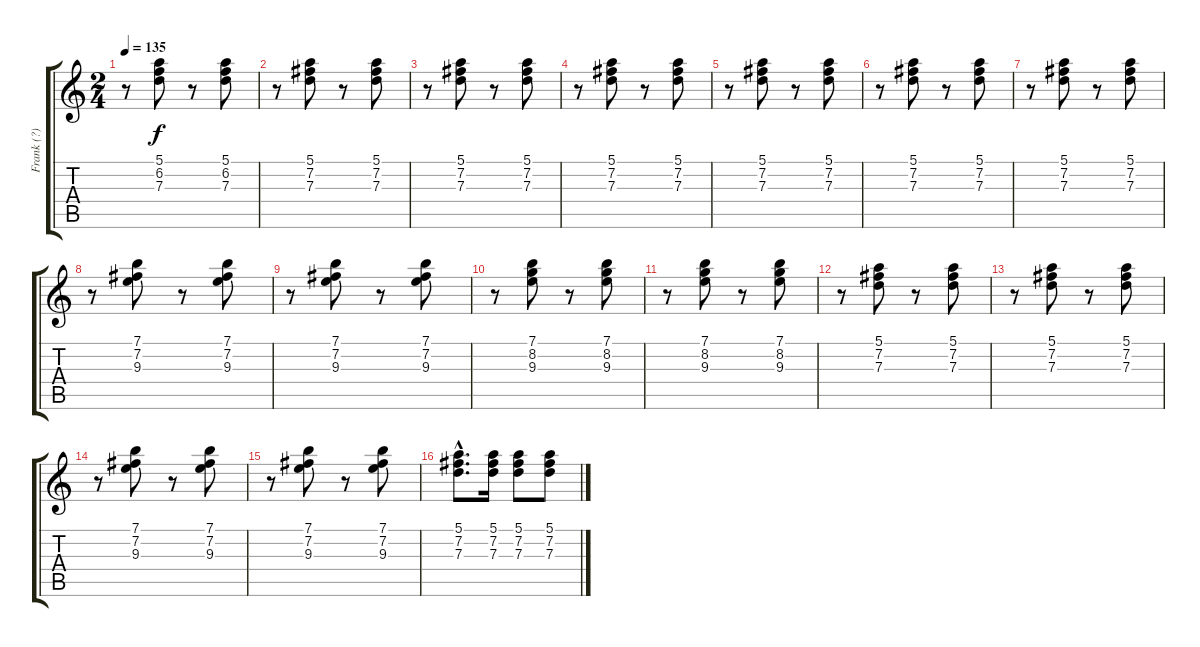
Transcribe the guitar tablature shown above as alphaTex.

\track ("Frank (?)" "Frank (?)") {instrument electricguitarjazz}
\staff {score tabs}
\tuning (E4 B3 G3 D3 A2 E2) {hide}
\ts (2 4)
\tempo 135
\clef g2
\ks c
r.8{dy f} (5.1 6.2 7.3).8 r.8 (5.1 6.2 7.3).8 |
r.8 (5.1 7.2 7.3).8 r.8 (5.1 7.2 7.3).8 |
r.8 (5.1 7.2 7.3).8 r.8 (5.1 7.2 7.3).8 |
r.8 (5.1 7.2 7.3).8 r.8 (5.1 7.2 7.3).8 |
r.8 (5.1 7.2 7.3).8 r.8 (5.1 7.2 7.3).8 |
r.8 (5.1 7.2 7.3).8 r.8 (5.1 7.2 7.3).8 |
r.8 (5.1 7.2 7.3).8 r.8 (5.1 7.2 7.3).8 |
r.8 (7.1 7.2 9.3).8 r.8 (7.1 7.2 9.3).8 |
r.8 (7.1 7.2 9.3).8 r.8 (7.1 7.2 9.3).8 |
r.8 (7.1 8.2 9.3).8 r.8 (7.1 8.2 9.3).8 |
r.8 (7.1 8.2 9.3).8 r.8 (7.1 8.2 9.3).8 |
r.8 (5.1 7.2 7.3).8 r.8 (5.1 7.2 7.3).8 |
r.8 (5.1 7.2 7.3).8 r.8 (5.1 7.2 7.3).8 |
r.8 (7.1 7.2 9.3).8 r.8 (7.1 7.2 9.3).8 |
r.8 (7.1 7.2 9.3).8 r.8 (7.1 7.2 9.3).8 |
(5.1{hac} 7.2{hac} 7.3{hac}).8{d} (5.1 7.2 7.3).16 (5.1 7.2 7.3).8 (5.1 7.2 7.3).8
